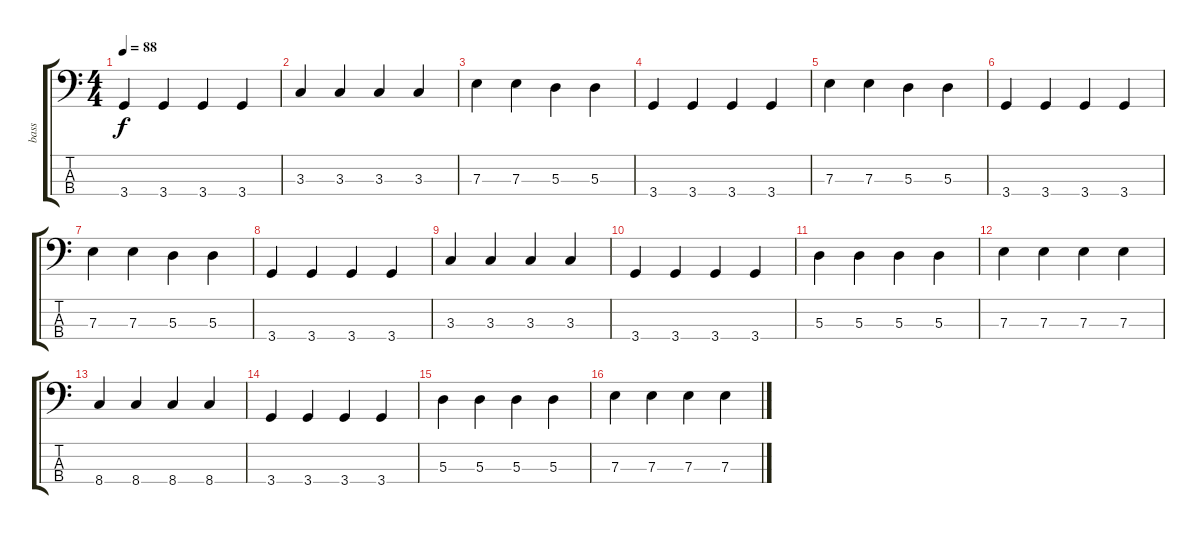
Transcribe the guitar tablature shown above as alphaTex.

\track ("bass" "bass") {instrument electricbassfinger}
\staff {score tabs}
\tuning (G2 D2 A1 E1) {hide}
\ts (4 4)
\tempo 88
\clef f4
\ks c
3.4.4{dy f} 3.4.4 3.4.4 3.4.4 |
3.3.4 3.3.4 3.3.4 3.3.4 |
7.3.4 7.3.4 5.3.4 5.3.4 |
3.4.4 3.4.4 3.4.4 3.4.4 |
7.3.4 7.3.4 5.3.4 5.3.4 |
3.4.4 3.4.4 3.4.4 3.4.4 |
7.3.4 7.3.4 5.3.4 5.3.4 |
3.4.4 3.4.4 3.4.4 3.4.4 |
3.3.4 3.3.4 3.3.4 3.3.4 |
3.4.4 3.4.4 3.4.4 3.4.4 |
5.3.4 5.3.4 5.3.4 5.3.4 |
7.3.4 7.3.4 7.3.4 7.3.4 |
8.4.4 8.4.4 8.4.4 8.4.4 |
3.4.4 3.4.4 3.4.4 3.4.4 |
5.3.4 5.3.4 5.3.4 5.3.4 |
7.3.4 7.3.4 7.3.4 7.3.4
